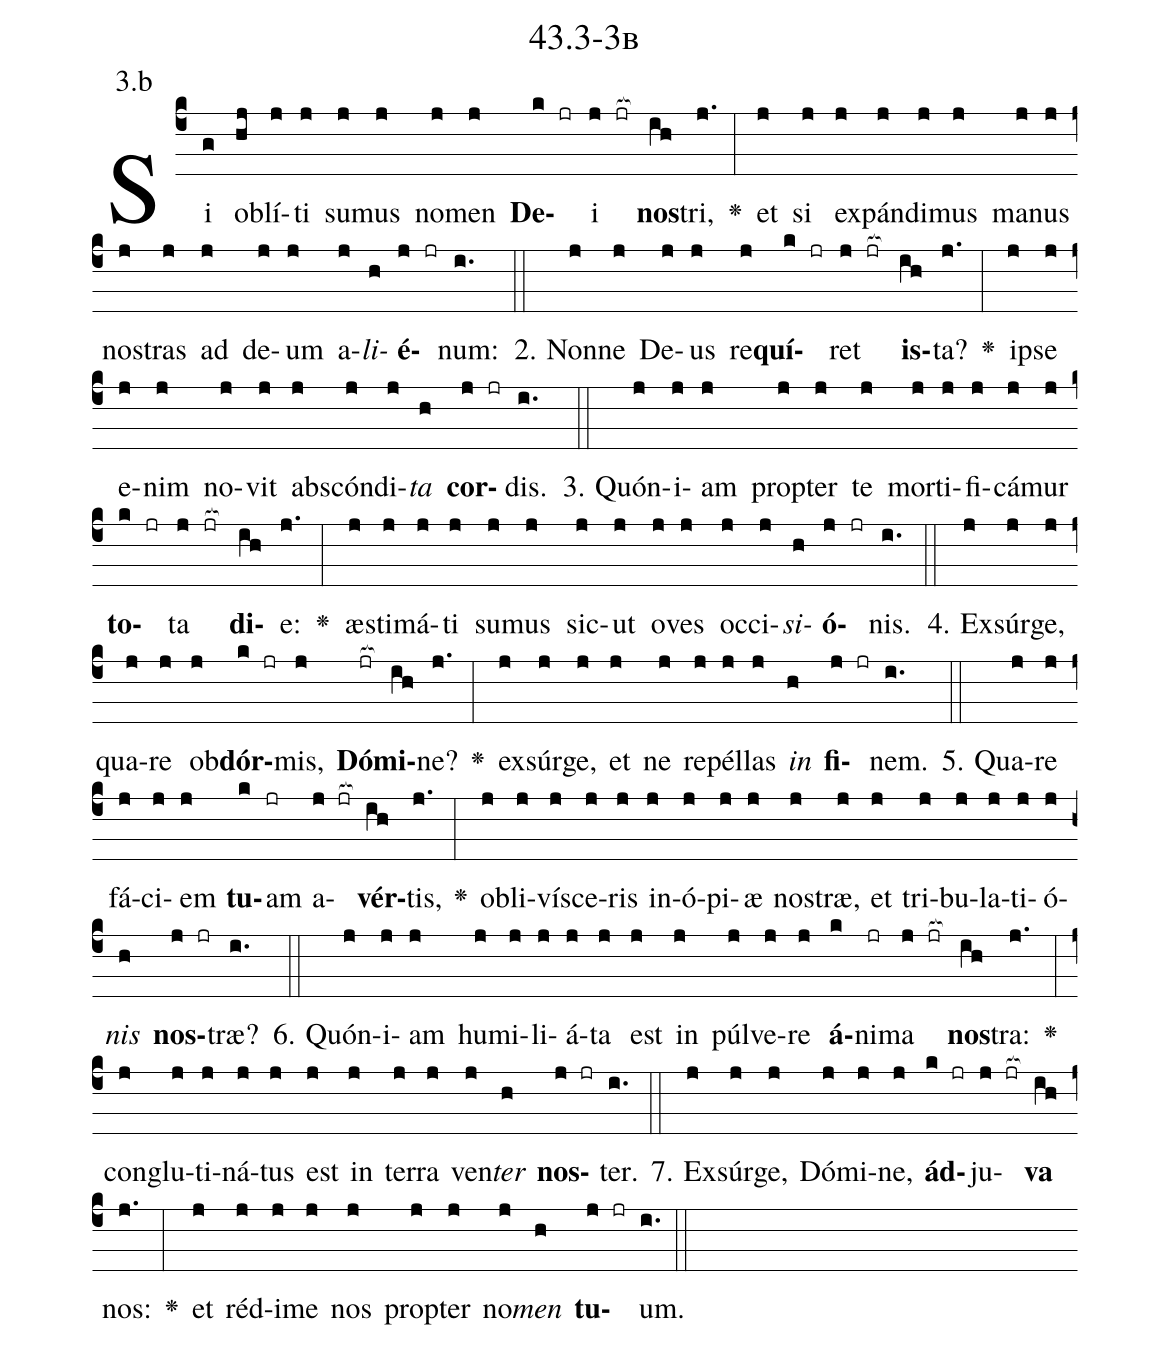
name: 43.3-3b;
annotation: 3.b;
%%
(c4)Si(g) ob(hj)lí(j)ti(j) su(j)mus(j) no(j)men(j) <b>De</b>(k jr)i(j jr[ocb:1{]) <b>nos</b>(ih[ocb:0}])tri,(j.) <v>\greheightstar</v>(:) et(j) si(j) ex(j)pán(j)di(j)mus(j) ma(j)nus(j) nos(j)tras(j) ad(j) de(j)um(j) a(j)<i>li</i>(h)<b>é</b>(j jr)num:(i.) (::)
2. Non(j)ne(j) De(j)us(j) re(j)<b>quí</b>(k jr)ret(j jr[ocb:1{]) <b>is</b>(ih[ocb:0}])ta?(j.) <v>\greheightstar</v>(:) ip(j)se(j) e(j)nim(j) no(j)vit(j) abs(j)cón(j)di(j)<i>ta</i>(h) <b>cor</b>(j jr)dis.(i.) (::)
3. Quón(j)i(j)am(j) prop(j)ter(j) te(j) mor(j)ti(j)fi(j)cá(j)mur(j) <b>to</b>(k jr)ta(j jr[ocb:1{]) <b>di</b>(ih[ocb:0}])e:(j.) <v>\greheightstar</v>(:) æs(j)ti(j)má(j)ti(j) su(j)mus(j) sic(j)ut(j) o(j)ves(j) oc(j)ci(j)<i>si</i>(h)<b>ó</b>(j jr)nis.(i.) (::)
4. Ex(j)súr(j)ge,(j) qua(j)re(j) ob(j)<b>dór</b>(k jr)mis,(j) <b>Dó</b>(jr[ocb:1{])<b>mi</b>(ih[ocb:0}])ne?(j.) <v>\greheightstar</v>(:) ex(j)súr(j)ge,(j) et(j) ne(j) re(j)pél(j)las(j) <i>in</i>(h) <b>fi</b>(j jr)nem.(i.) (::)
5. Qua(j)re(j) fá(j)ci(j)em(j) <b>tu</b>(k)am(jr) a(j jr[ocb:1{])<b>vér</b>(ih[ocb:0}])tis,(j.) <v>\greheightstar</v>(:) ob(j)li(j)ví(j)sce(j)ris(j) in(j)ó(j)pi(j)æ(j) nos(j)træ,(j) et(j) tri(j)bu(j)la(j)ti(j)ó(j)<i>nis</i>(h) <b>nos</b>(j jr)træ?(i.) (::)
6. Quón(j)i(j)am(j) hu(j)mi(j)li(j)á(j)ta(j) est(j) in(j) púl(j)ve(j)re(j) <b>á</b>(k)ni(jr)ma(j jr[ocb:1{]) <b>nos</b>(ih[ocb:0}])tra:(j.) <v>\greheightstar</v>(:) con(j)glu(j)ti(j)ná(j)tus(j) est(j) in(j) ter(j)ra(j) ven(j)<i>ter</i>(h) <b>nos</b>(j jr)ter.(i.) (::)
7. Ex(j)súr(j)ge,(j) Dó(j)mi(j)ne,(j) <b>ád</b>(k jr)ju(j jr[ocb:1{])<b>va</b>(ih[ocb:0}]) nos:(j.) <v>\greheightstar</v>(:) et(j) réd(j)i(j)me(j) nos(j) prop(j)ter(j) no(j)<i>men</i>(h) <b>tu</b>(j jr)um.(i.) (::)
